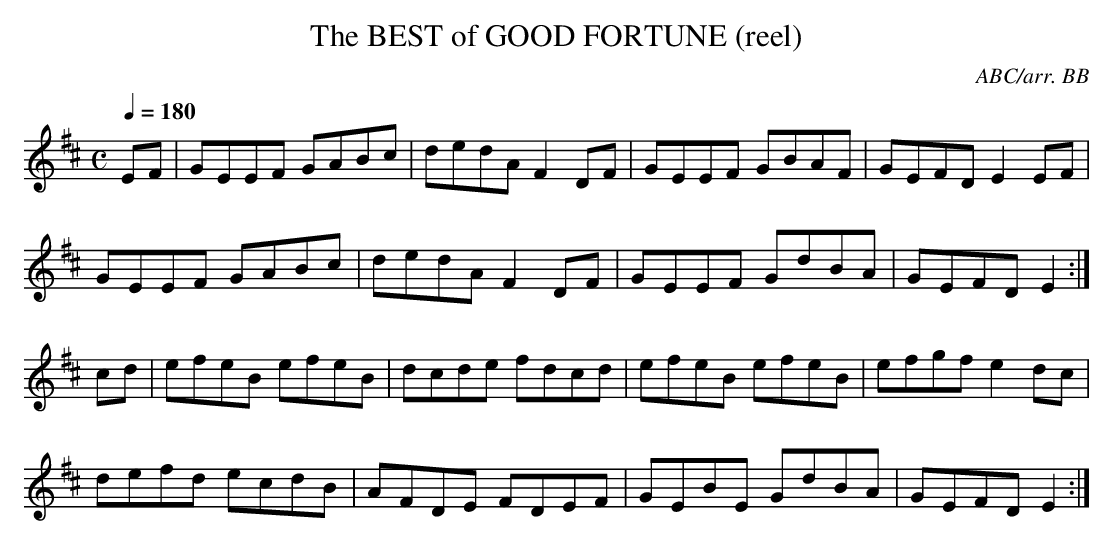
X:1
T:BEST of GOOD FORTUNE (reel), The
Q:1/4=180
C:ABC/arr. BB
M:C
L:1/8
K:Edor
EF|GEEF GABc|dedA F2DF|GEEF GBAF|GEFD E2EF|
GEEF GABc|dedA F2DF|GEEF GdBA|GEFD E2:|
cd|efeB efeB|dcde fdcd|efeB efeB|efgf e2dc|
defd ecdB|AFDE FDEF|GEBE GdBA|GEFD E2 :|
